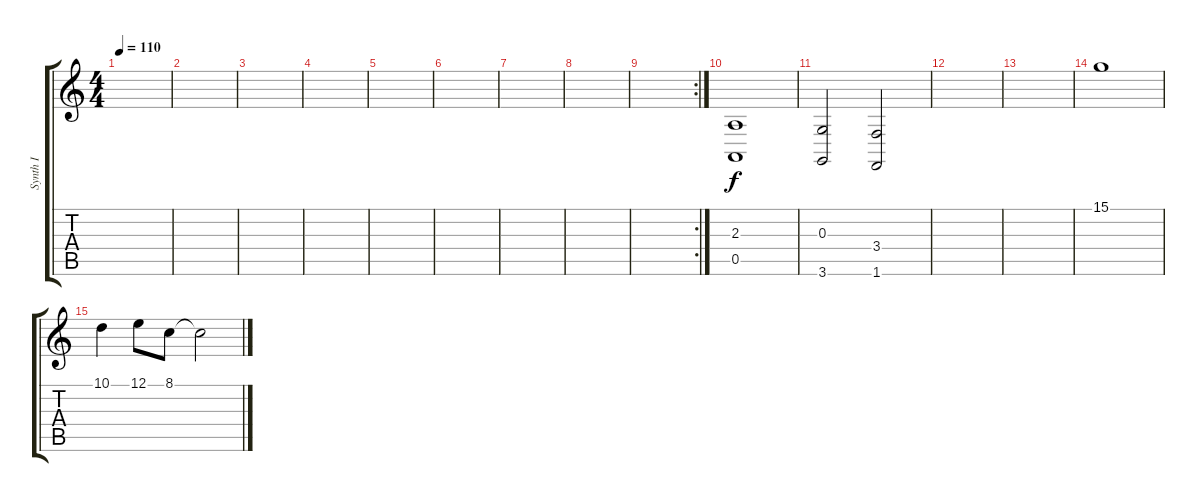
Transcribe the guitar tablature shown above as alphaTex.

\track ("Synth I" "Synth I") {instrument rockorgan}
\staff {score tabs}
\tuning (E4 B3 G3 D3 A2 E2) {hide}
\ts (4 4)
\tempo 110
\clef g2
\ks c
|
|
|
|
|
|
|
|
\rc 2
|
(2.3 0.5).1 |
(0.3 3.6).2 (3.4 1.6).2 |
|
|
15.1.1 |
10.1.4 12.1.8 8.1.8 8.1{t}.2
